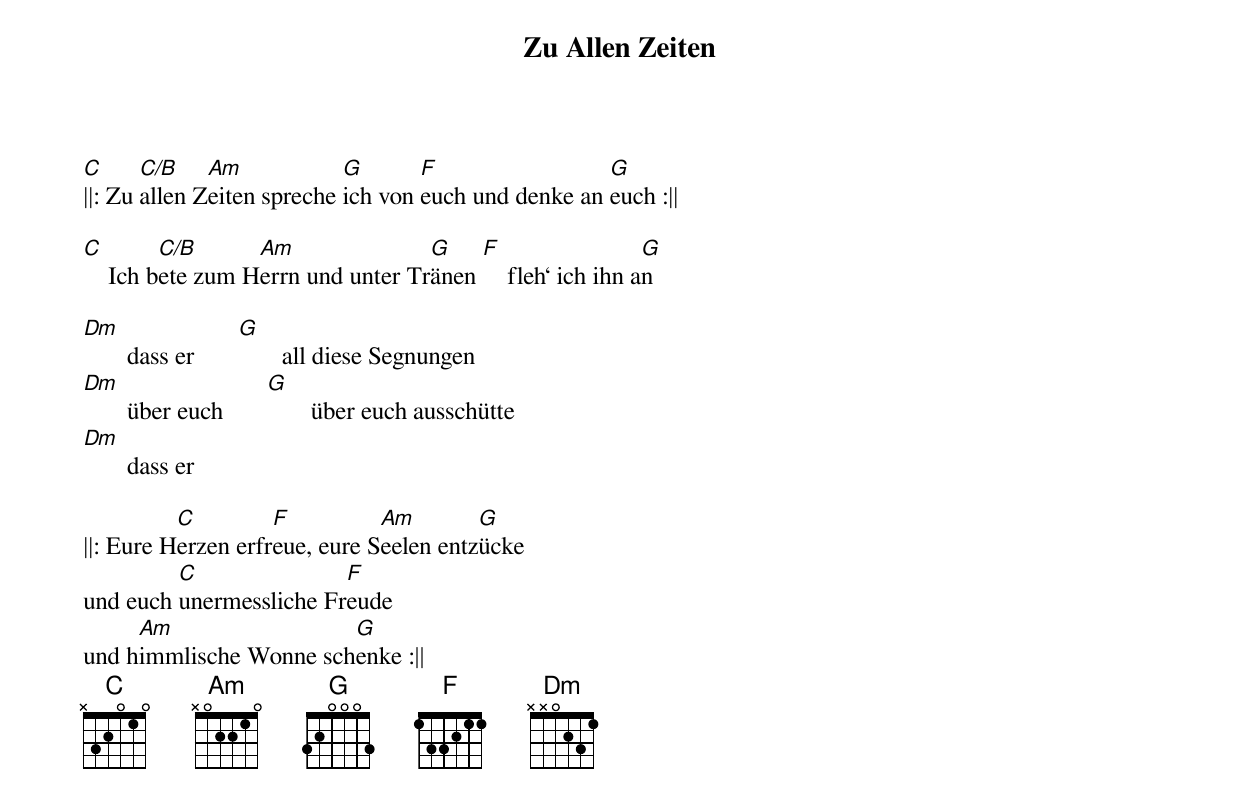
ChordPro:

{title: Zu Allen Zeiten}
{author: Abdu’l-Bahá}

[C]||: Zu [C/B]allen Z[Am]eiten spreche [G]ich von [F]euch und denke an [G]euch :||

[C]    Ich b[C/B]ete zum H[Am]errn und unter Tr[G]änen [F]    fleh‘ ich ihn a[G]n

[Dm]       dass er       [G]       all diese Segnungen
[Dm]       über euch       [G]       über euch ausschütte
[Dm]       dass er

||: Eure H[C]erzen erfr[F]eue, eure S[Am]eelen entz[G]ücke
und euch [C]unermessliche Fr[F]eude
und h[Am]immlische Wonne sch[G]enke :||
